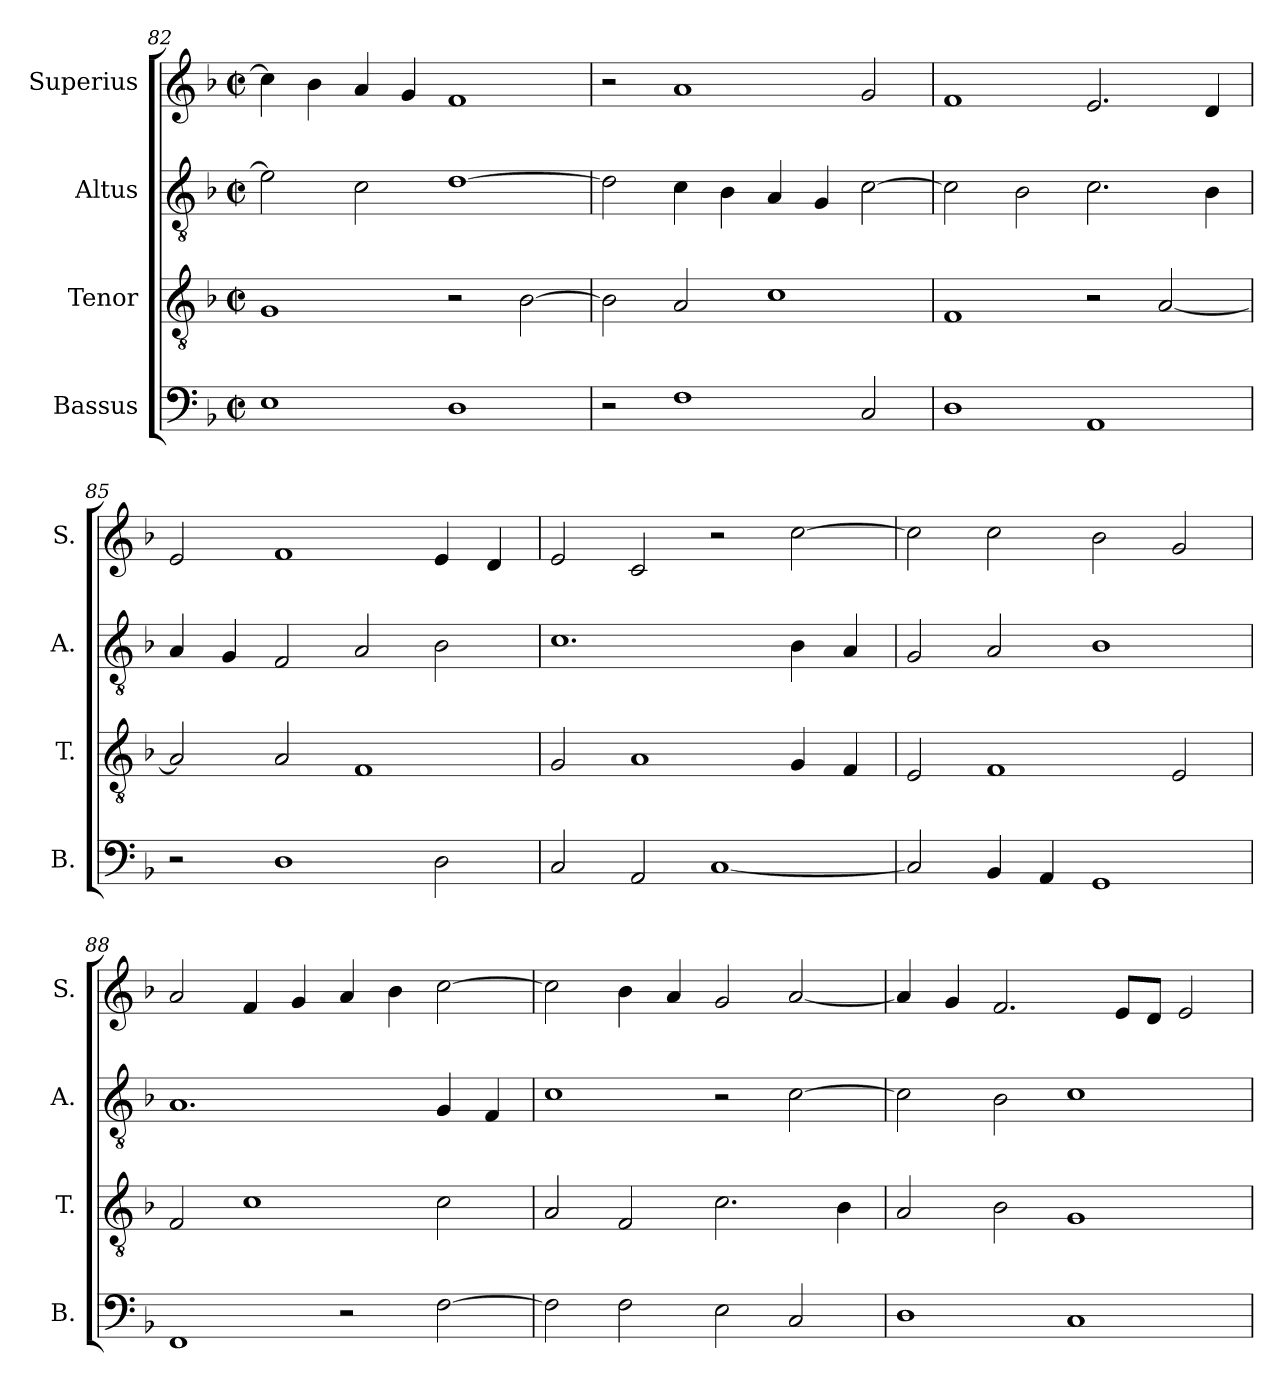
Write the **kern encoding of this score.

**kern	**kern	**kern	**kern
*part4	*part3	*part2	*part1
*staff4	*staff3	*staff2	*staff1
*I"Bassus	*I"Tenor	*I"Altus	*I"Superius
*I'B.	*I'T.	*I'A.	*I'S.
!!LO:LB:g=z
*clefF4	*clefGv2	*clefGv2	*clefG2
*	*ITrd7c12	*ITrd7c12	*
*k[b-]	*k[b-]	*k[b-]	*k[b-]
*F:	*F:	*F:	*F:
*M2/2	*M2/2	*M2/2	*M2/2
*met(c|)	*met(c|)	*met(c|)	*met(c|)
=82	=82	=82	=82
1Ei	1GGi	2Ei\]	4cci\]
.	.	.	4b-i\
.	.	2Ci\	4ai/
.	.	.	4gi/
1Di	2r	[>1Di	1fi
.	[>2BB-i\	.	.
=83	=83	=83	=83
2r	2BB-i\]	2Di\]	2r
1Fi	2AAi/	4Ci\	1ai
.	.	4BB-i\	.
.	1Ci	4AAi/	.
.	.	4GGi/	.
2Ci/	.	[>2Ci\	2gi/
=84	=84	=84	=84
1Di	1FFi	2Ci\]	1fi
.	.	2BB-i\	.
1AAi	2r	2.Ci\	2.ei/
.	[<2AAi/	.	.
.	.	4BB-i\	4di/
=85	=85	=85	=85
2r	2AAi/]	4AAi/	2ei/
.	.	4GGi/	.
1Di	2AAi/	2FFi/	1fi
.	1FFi	2AAi/	.
2Di\	.	2BB-i\	4ei/
.	.	.	4di/
!!LO:PB:g=z
=86	=86	=86	=86
2Ci/	2GGi/	1.Ci	2ei/
2AAi/	1AAi	.	2ci/
[<1Ci	.	.	2r
.	4GGi/	4BB-i\	[>2cci\
.	4FFi/	4AAi/	.
=87	=87	=87	=87
2Ci/]	2EEi/	2GGi/	2cci\]
4BB-i/	1FFi	2AAi/	2cci\
4AAi/	.	.	.
1GGi	.	1BB-i	2b-i\
.	2EEi/	.	2gi/
=88	=88	=88	=88
1FFi	2FFi/	1.AAi	2ai/
.	1Ci	.	4fi/
.	.	.	4gi/
2r	.	.	4ai/
.	.	.	4b-i\
[>2Fi\	2Ci\	4GGi/	[>2cci\
.	.	4FFi/	.
=89	=89	=89	=89
2Fi\]	2AAi/	1Ci	2cci\]
2Fi\	2FFi/	.	4b-i\
.	.	.	4ai/
2Ei\	2.Ci\	2r	2gi/
2Ci/	.	[>2Ci\	[<2ai/
.	4BB-i\	.	.
!!LO:LB:g=z
=90	=90	=90	=90
1Di	2AAi/	2Ci\]	4ai/]
.	.	.	4gi/
.	2BB-i\	2BB-i\	2.fi/
1Ci	1GGi	1Ci	.
.	.	.	8ei/L
.	.	.	8di/J
.	.	.	2ei/
=	=	=	=
*-	*-	*-	*-
